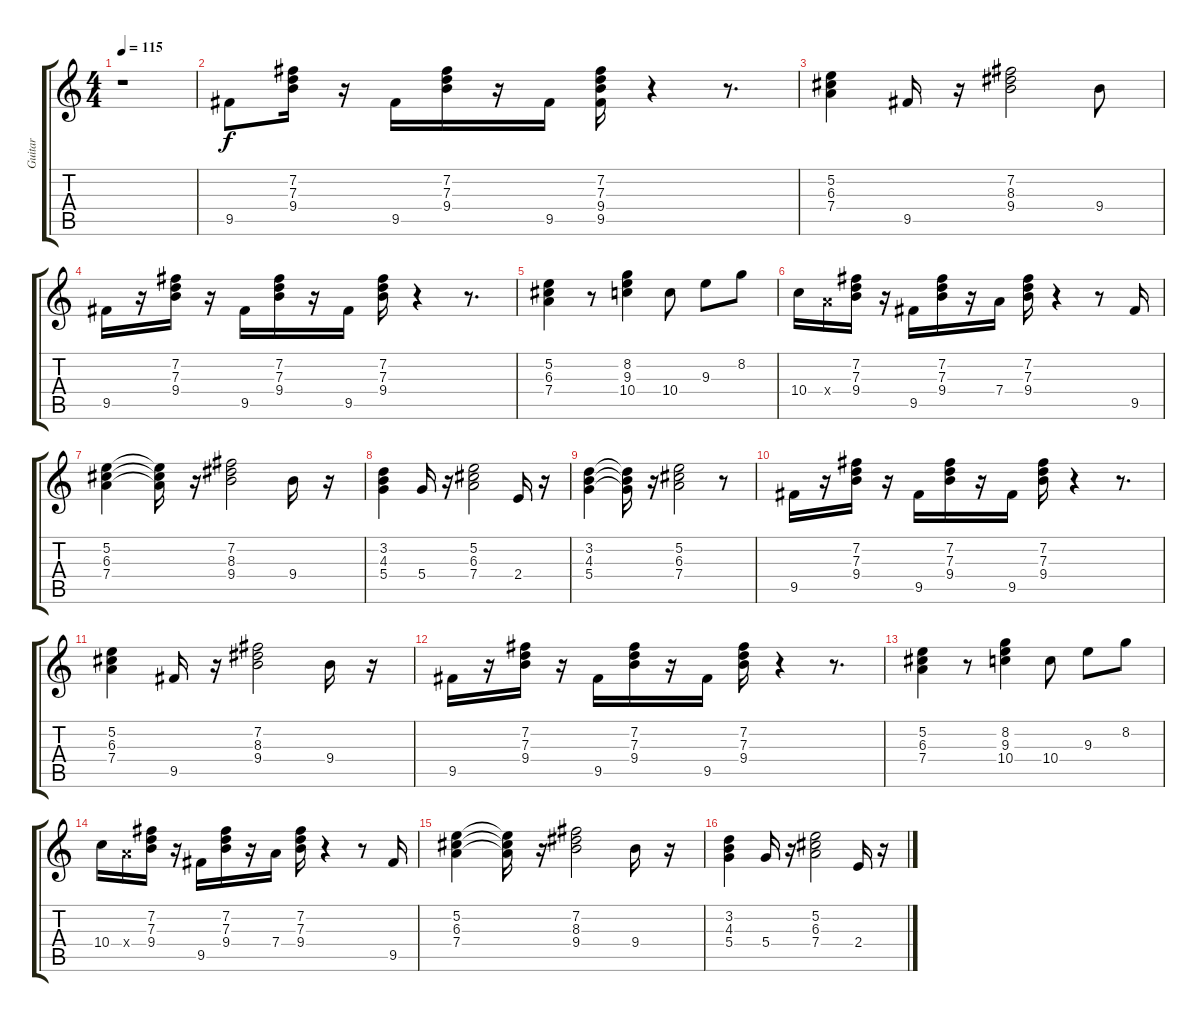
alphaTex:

\track ("Guitar" "Guitar") {instrument electricguitarjazz}
\staff {score tabs}
\tuning (E4 B3 G3 D3 A2 E2) {hide}
\ts (4 4)
\tempo 115
\clef g2
\ks c
r.1{dy f} |
9.5.8 (7.2 7.3 9.4).16 r.16 9.5.16 (7.2 7.3 9.4).16 r.16 9.5.16 (7.2 7.3 9.4 9.5).16 r.4 r.8{d} |
(5.2 6.3 7.4).4 9.5.16 r.16 (7.2 8.3 9.4).2 9.4.8 |
9.5.16 r.16 (7.2 7.3 9.4).16 r.16 9.5.16 (7.2 7.3 9.4).16 r.16 9.5.16 (7.2 7.3 9.4).16 r.4 r.8{d} |
(5.2 6.3 7.4).4 r.8 (8.2 9.3 10.4).4 10.4.8 9.3.8 8.2.8 |
10.4.16 7.4{x}.16 (7.2 7.3 9.4).16 r.16 9.5.16 (7.2 7.3 9.4).16 r.16 7.4.16 (7.2 7.3 9.4).16 r.4 r.8 9.5.16 |
(5.2 6.3 7.4).4 (5.2{t} 6.3{t} 7.4{t}).16 r.16 (7.2 8.3 9.4).2 9.4.16 r.16 |
(3.2 4.3 5.4).4 5.4.16 r.16 (5.2 6.3 7.4).2 2.4.16 r.16 |
(3.2 4.3 5.4).4 (3.2{t} 4.3{t} 5.4{t}).16 r.16 (5.2 6.3 7.4).2 r.8 |
9.5.16 r.16 (7.2 7.3 9.4).16 r.16 9.5.16 (7.2 7.3 9.4).16 r.16 9.5.16 (7.2 7.3 9.4).16 r.4 r.8{d} |
(5.2 6.3 7.4).4 9.5.16 r.16 (7.2 8.3 9.4).2 9.4.16 r.16 |
9.5.16 r.16 (7.2 7.3 9.4).16 r.16 9.5.16 (7.2 7.3 9.4).16 r.16 9.5.16 (7.2 7.3 9.4).16 r.4 r.8{d} |
(5.2 6.3 7.4).4 r.8 (8.2 9.3 10.4).4 10.4.8 9.3.8 8.2.8 |
10.4.16 7.4{x}.16 (7.2 7.3 9.4).16 r.16 9.5.16 (7.2 7.3 9.4).16 r.16 7.4.16 (7.2 7.3 9.4).16 r.4 r.8 9.5.16 |
(5.2 6.3 7.4).4 (5.2{t} 6.3{t} 7.4{t}).16 r.16 (7.2 8.3 9.4).2 9.4.16 r.16 |
(3.2 4.3 5.4).4 5.4.16 r.16 (5.2 6.3 7.4).2 2.4.16 r.16
